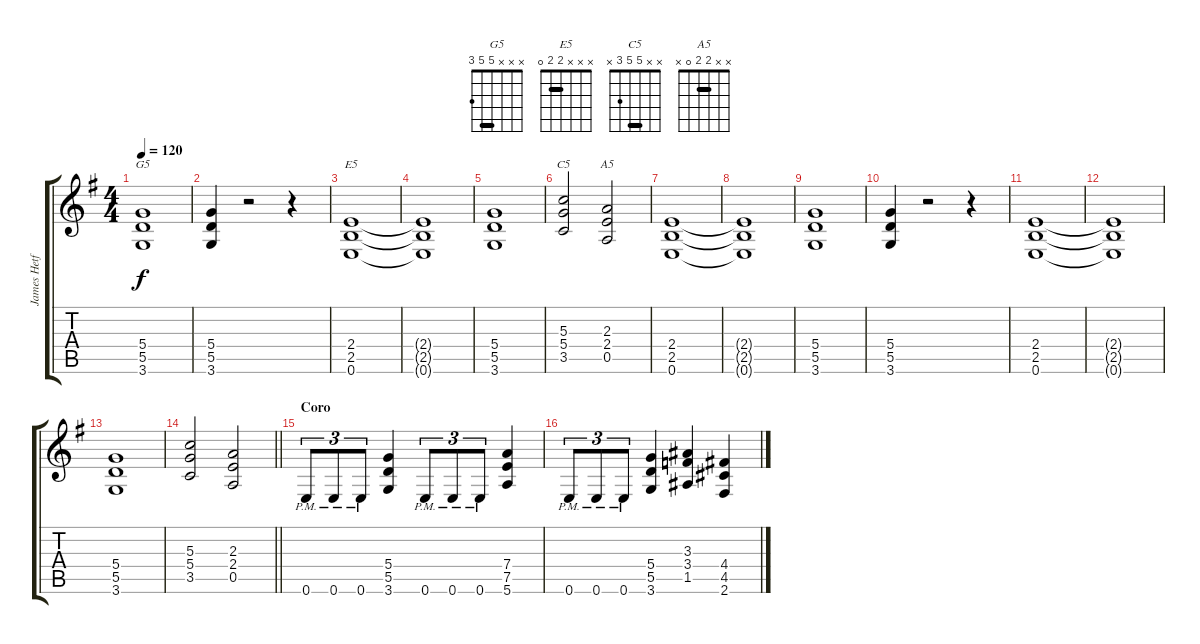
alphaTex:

\track ("James Hetfield (Rythm)" "James Hetf") {instrument distortionguitar}
\staff {score tabs}
\tuning (E4 B3 G3 D3 A2 E2) {hide}
\chord ("G5" x x x 5 5 3) {barre 5}
\chord ("E5" x x x 2 2 0) {barre 2}
\chord ("C5" x x 5 5 3 x) {barre 5}
\chord ("A5" x x 2 2 0 x) {barre 2}
\ts (4 4)
\tempo 120
\clef g2
\ks g
(5.4 5.5 3.6).1{ch "G5" dy f} |
(5.4 5.5 3.6).4 r.2 r.4 |
(2.4 2.5 0.6).1{ch "E5"} |
(2.4{t} 2.5{t} 0.6{t}).1 |
(5.4 5.5 3.6).1 |
(5.3 5.4 3.5).2{ch "C5"} (2.3 2.4 0.5).2{ch "A5"} |
(2.4 2.5 0.6).1 |
(2.4{t} 2.5{t} 0.6{t}).1 |
(5.4 5.5 3.6).1 |
(5.4 5.5 3.6).4 r.2 r.4 |
(2.4 2.5 0.6).1 |
(2.4{t} 2.5{t} 0.6{t}).1 |
(5.4 5.5 3.6).1 |
\barLineRight lightlight
(5.3 5.4 3.5).2 (2.3 2.4 0.5).2 |
\section ("" "Coro")
0.6{pm}.8{tu (3 2)} 0.6{pm}.8{tu (3 2)} 0.6{pm}.8{tu (3 2)} (5.4 5.5 3.6).4 0.6{pm}.8{tu (3 2)} 0.6{pm}.8{tu (3 2)} 0.6{pm}.8{tu (3 2)} (7.4 7.5 5.6).4 |
0.6{pm}.8{tu (3 2)} 0.6{pm}.8{tu (3 2)} 0.6{pm}.8{tu (3 2)} (5.4 5.5 3.6).4 (3.3 3.4 1.5).4 (4.4 4.5 2.6).4
